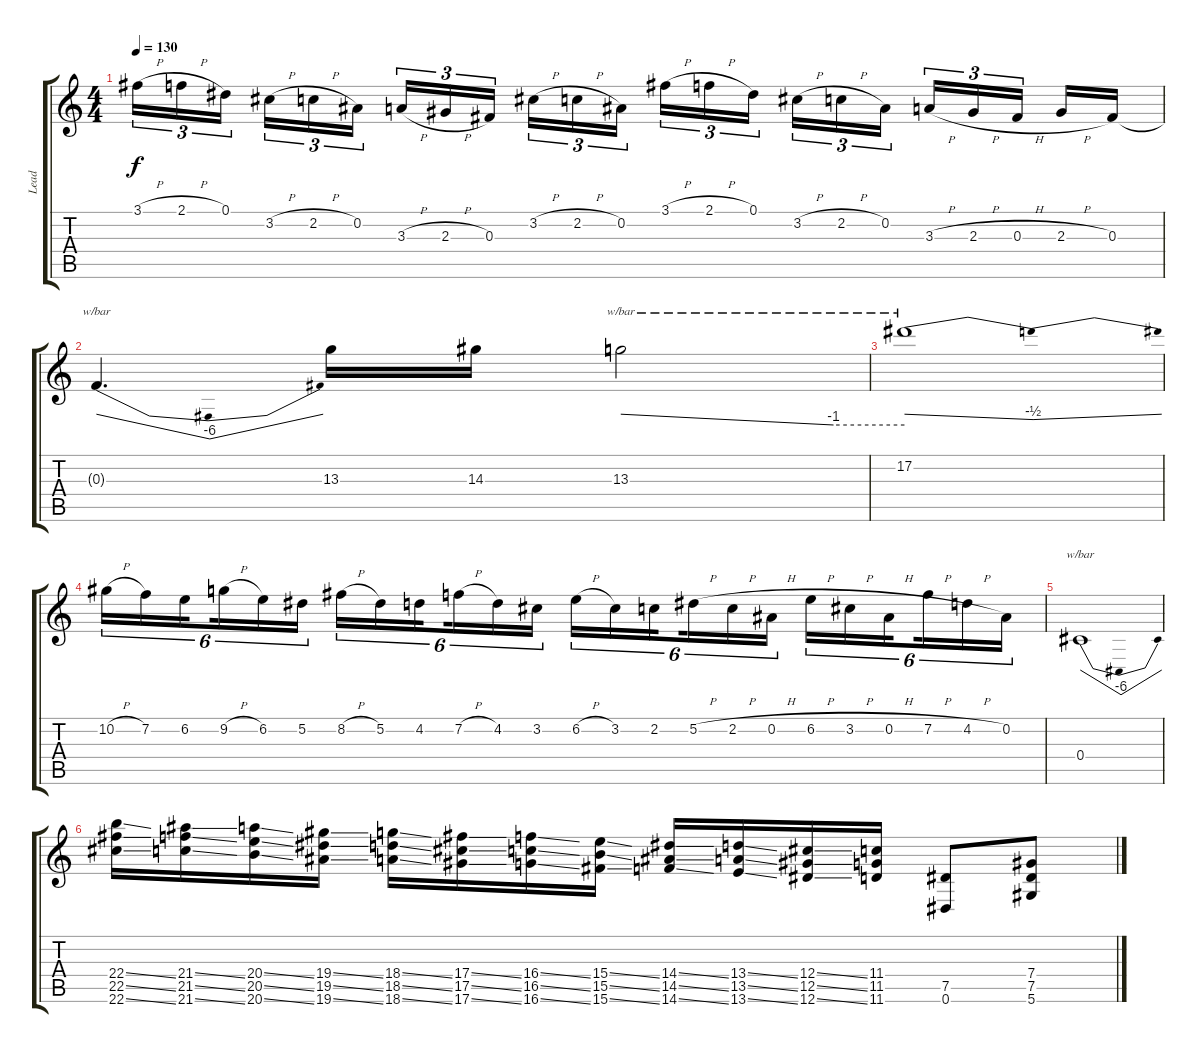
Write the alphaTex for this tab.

\track ("Lead" "Lead") {instrument overdrivenguitar}
\staff {score tabs}
\tuning (Eb4 Bb3 Gb3 Db3 Ab2 Eb2) {hide}
\ts (4 4)
\tempo 130
\clef g2
\ks c
3.1{h}.16{tu (3 2) dy f} 2.1{h}.16{tu (3 2)} 0.1.16{tu (3 2) beam splitsecondary} 3.2{h}.16{tu (3 2)} 2.2{h}.16{tu (3 2)} 0.2.16{tu (3 2)} 3.3{h}.16{tu (3 2)} 2.3{h}.16{tu (3 2)} 0.3.16{tu (3 2) beam splitsecondary} 3.2{h}.16{tu (3 2)} 2.2{h}.16{tu (3 2)} 0.2.16{tu (3 2)} 3.1{h}.16{tu (3 2)} 2.1{h}.16{tu (3 2)} 0.1.16{tu (3 2) beam splitsecondary} 3.2{h}.16{tu (3 2)} 2.2{h}.16{tu (3 2)} 0.2.16{tu (3 2)} 3.3{h}.16{tu (3 2)} 2.3{h}.16{tu (3 2)} 0.3{h}.16{tu (3 2) beam splitsecondary} 2.3{h}.16 0.3.16 |
0.3{t}.4{d tbe (dip default 0 0 30 -24 60 0)} 13.3.16 14.3.16 13.3.2{tbe (custom default 0 0 45 -4 60 -4)} |
17.2.1{tbe (dip default 0 0 30 -2 60 0)} |
10.2{h}.16{tu (6 4)} 7.2.16{tu (6 4)} 6.2.16{tu (6 4) beam splitsecondary} 9.2{h}.16{tu (6 4)} 6.2.16{tu (6 4)} 5.2.16{tu (6 4)} 8.2{h}.16{tu (6 4)} 5.2.16{tu (6 4)} 4.2.16{tu (6 4) beam splitsecondary} 7.2{h}.16{tu (6 4)} 4.2.16{tu (6 4)} 3.2.16{tu (6 4)} 6.2{h}.16{tu (6 4)} 3.2.16{tu (6 4)} 2.2.16{tu (6 4) beam splitsecondary} 5.2{h}.16{tu (6 4)} 2.2{h}.16{tu (6 4)} 0.2{h}.16{tu (6 4)} 6.2{h}.16{tu (6 4)} 3.2{h}.16{tu (6 4)} 0.2{h}.16{tu (6 4) beam splitsecondary} 7.2{h}.16{tu (6 4)} 4.2{h}.16{tu (6 4)} 0.2.16{tu (6 4)} |
0.4.1{tbe (dip default 0 0 30 -24 60 0)} |
(22.4{ss} 22.5{ss} 22.6{ss}).16{instrument guitarfretnoise} (21.4{ss} 21.5{ss} 21.6{ss}).16 (20.4{ss} 20.5{ss} 20.6{ss}).16 (19.4{ss} 19.5{ss} 19.6{ss}).16 (18.4{ss} 18.5{ss} 18.6{ss}).16 (17.4{ss} 17.5{ss} 17.6{ss}).16 (16.4{ss} 16.5{ss} 16.6{ss}).16 (15.4{ss} 15.5{ss} 15.6{ss}).16 (14.4{ss} 14.5{ss} 14.6{ss}).16 (13.4{ss} 13.5{ss} 13.6{ss}).16 (12.4{ss} 12.5{ss} 12.6{ss}).16 (11.4 11.5 11.6).16 (7.5 0.6).8{instrument overdrivenguitar} (7.4 7.5 5.6).8
